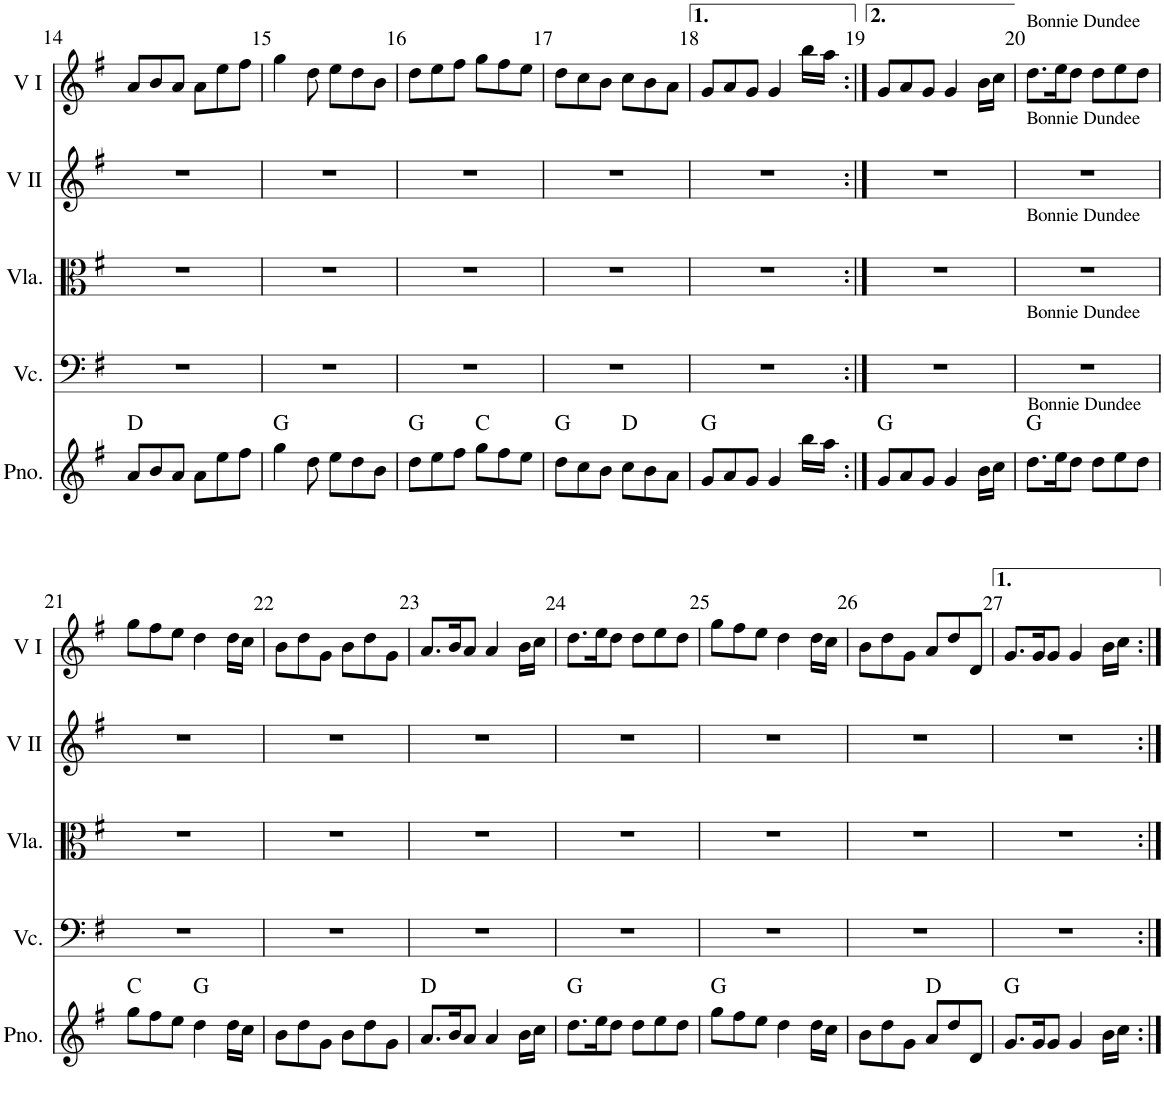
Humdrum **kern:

**kern	**harte	**kern	**kern	**kern	**kern
*part5	*part5	*part4	*part3	*part2	*part1
*staff5	*	*staff4	*staff3	*staff2	*staff1
*I"Piano	*	*I"Violoncello	*I"Viola	*I"Violin II	*I"Violin I
*I'Pno.	*	*I'Vc.	*I'Vla.	*I'V II	*I'V I
!!LO:PB:g=z
*clefG2	*	*clefF4	*clefC3	*clefG2	*clefG2
*k[f#]	*	*k[f#]	*k[f#]	*k[f#]	*k[f#]
*M6/8	*	*M6/8	*M6/8	*M6/8	*M6/8
=14	=14	=14	=14	=14	=14
8a/L	D:maj	2.r	2.r	2.r	8a/L
8b/	.	.	.	.	8b/
8a/J	.	.	.	.	8a/J
8a\L	.	.	.	.	8a\L
8ee\	.	.	.	.	8ee\
8ff#\J	.	.	.	.	8ff#\J
=15	=15	=15	=15	=15	=15
4gg\	G:maj	2.r	2.r	2.r	4gg\
8dd\	.	.	.	.	8dd\
8ee\L	.	.	.	.	8ee\L
8dd\	.	.	.	.	8dd\
8b\J	.	.	.	.	8b\J
=16	=16	=16	=16	=16	=16
8dd\L	G:maj	2.r	2.r	2.r	8dd\L
8ee\	.	.	.	.	8ee\
8ff#\J	.	.	.	.	8ff#\J
8gg\L	C:maj	.	.	.	8gg\L
8ff#\	.	.	.	.	8ff#\
8ee\J	.	.	.	.	8ee\J
=17	=17	=17	=17	=17	=17
8dd\L	G:maj	2.r	2.r	2.r	8dd\L
8cc\	.	.	.	.	8cc\
8b\J	.	.	.	.	8b\J
8cc\L	D:maj	.	.	.	8cc\L
8b\	.	.	.	.	8b\
8a\J	.	.	.	.	8a\J
=18	=18	=18	=18	=18	=18
8g/L	G:maj	2.r	2.r	2.r	8g/L
8a/	.	.	.	.	8a/
8g/J	.	.	.	.	8g/J
4g/	.	.	.	.	4g/
16bb\LL	.	.	.	.	16bb\LL
16aa\JJ	.	.	.	.	16aa\JJ
=19:|!	=19:|!	=19:|!	=19:|!	=19:|!	=19:|!
8g/L	G:maj	2.r	2.r	2.r	8g/L
8a/	.	.	.	.	8a/
8g/J	.	.	.	.	8g/J
4g/	.	.	.	.	4g/
16b\LL	.	.	.	.	16b\LL
16cc\JJ	.	.	.	.	16cc\JJ
=20	=20	=20	=20	=20	=20
!	!	!	!	!	!LO:TX:a:t=Bonnie Dundee
!	!	!	!	!LO:TX:a:t=Bonnie Dundee	!
!	!	!	!LO:TX:a:t=Bonnie Dundee	!	!
!	!	!LO:TX:a:t=Bonnie Dundee	!	!	!
!LO:TX:a:t=Bonnie Dundee	!	!	!	!	!
8.dd\L	G:maj	2.r	2.r	2.r	8.dd\L
16ee\K	.	.	.	.	16ee\K
8dd\J	.	.	.	.	8dd\J
8dd\L	.	.	.	.	8dd\L
8ee\	.	.	.	.	8ee\
8dd\J	.	.	.	.	8dd\J
!!LO:LB:g=z
=21	=21	=21	=21	=21	=21
8gg\L	C:maj	2.r	2.r	2.r	8gg\L
8ff#\	.	.	.	.	8ff#\
8ee\J	.	.	.	.	8ee\J
4dd\	G:maj	.	.	.	4dd\
16dd\LL	.	.	.	.	16dd\LL
16cc\JJ	.	.	.	.	16cc\JJ
=22	=22	=22	=22	=22	=22
8b\L	.	2.r	2.r	2.r	8b\L
8dd\	.	.	.	.	8dd\
8g\J	.	.	.	.	8g\J
8b\L	.	.	.	.	8b\L
8dd\	.	.	.	.	8dd\
8g\J	.	.	.	.	8g\J
=23	=23	=23	=23	=23	=23
8.a/L	D:maj	2.r	2.r	2.r	8.a/L
16b/K	.	.	.	.	16b/K
8a/J	.	.	.	.	8a/J
4a/	.	.	.	.	4a/
16b\LL	.	.	.	.	16b\LL
16cc\JJ	.	.	.	.	16cc\JJ
=24	=24	=24	=24	=24	=24
8.dd\L	G:maj	2.r	2.r	2.r	8.dd\L
16ee\K	.	.	.	.	16ee\K
8dd\J	.	.	.	.	8dd\J
8dd\L	.	.	.	.	8dd\L
8ee\	.	.	.	.	8ee\
8dd\J	.	.	.	.	8dd\J
=25	=25	=25	=25	=25	=25
8gg\L	G:maj	2.r	2.r	2.r	8gg\L
8ff#\	.	.	.	.	8ff#\
8ee\J	.	.	.	.	8ee\J
4dd\	.	.	.	.	4dd\
16dd\LL	.	.	.	.	16dd\LL
16cc\JJ	.	.	.	.	16cc\JJ
=26	=26	=26	=26	=26	=26
8b\L	.	2.r	2.r	2.r	8b\L
8dd\	.	.	.	.	8dd\
8g\J	.	.	.	.	8g\J
8a/L	D:maj	.	.	.	8a/L
8dd/	.	.	.	.	8dd/
8d/J	.	.	.	.	8d/J
=27	=27	=27	=27	=27	=27
8.g/L	G:maj	2.r	2.r	2.r	8.g/L
16g/K	.	.	.	.	16g/K
8g/J	.	.	.	.	8g/J
4g/	.	.	.	.	4g/
16b\LL	.	.	.	.	16b\LL
16cc\JJ	.	.	.	.	16cc\JJ
=:|!	=:|!	=:|!	=:|!	=:|!	=:|!
*-	*-	*-	*-	*-	*-
